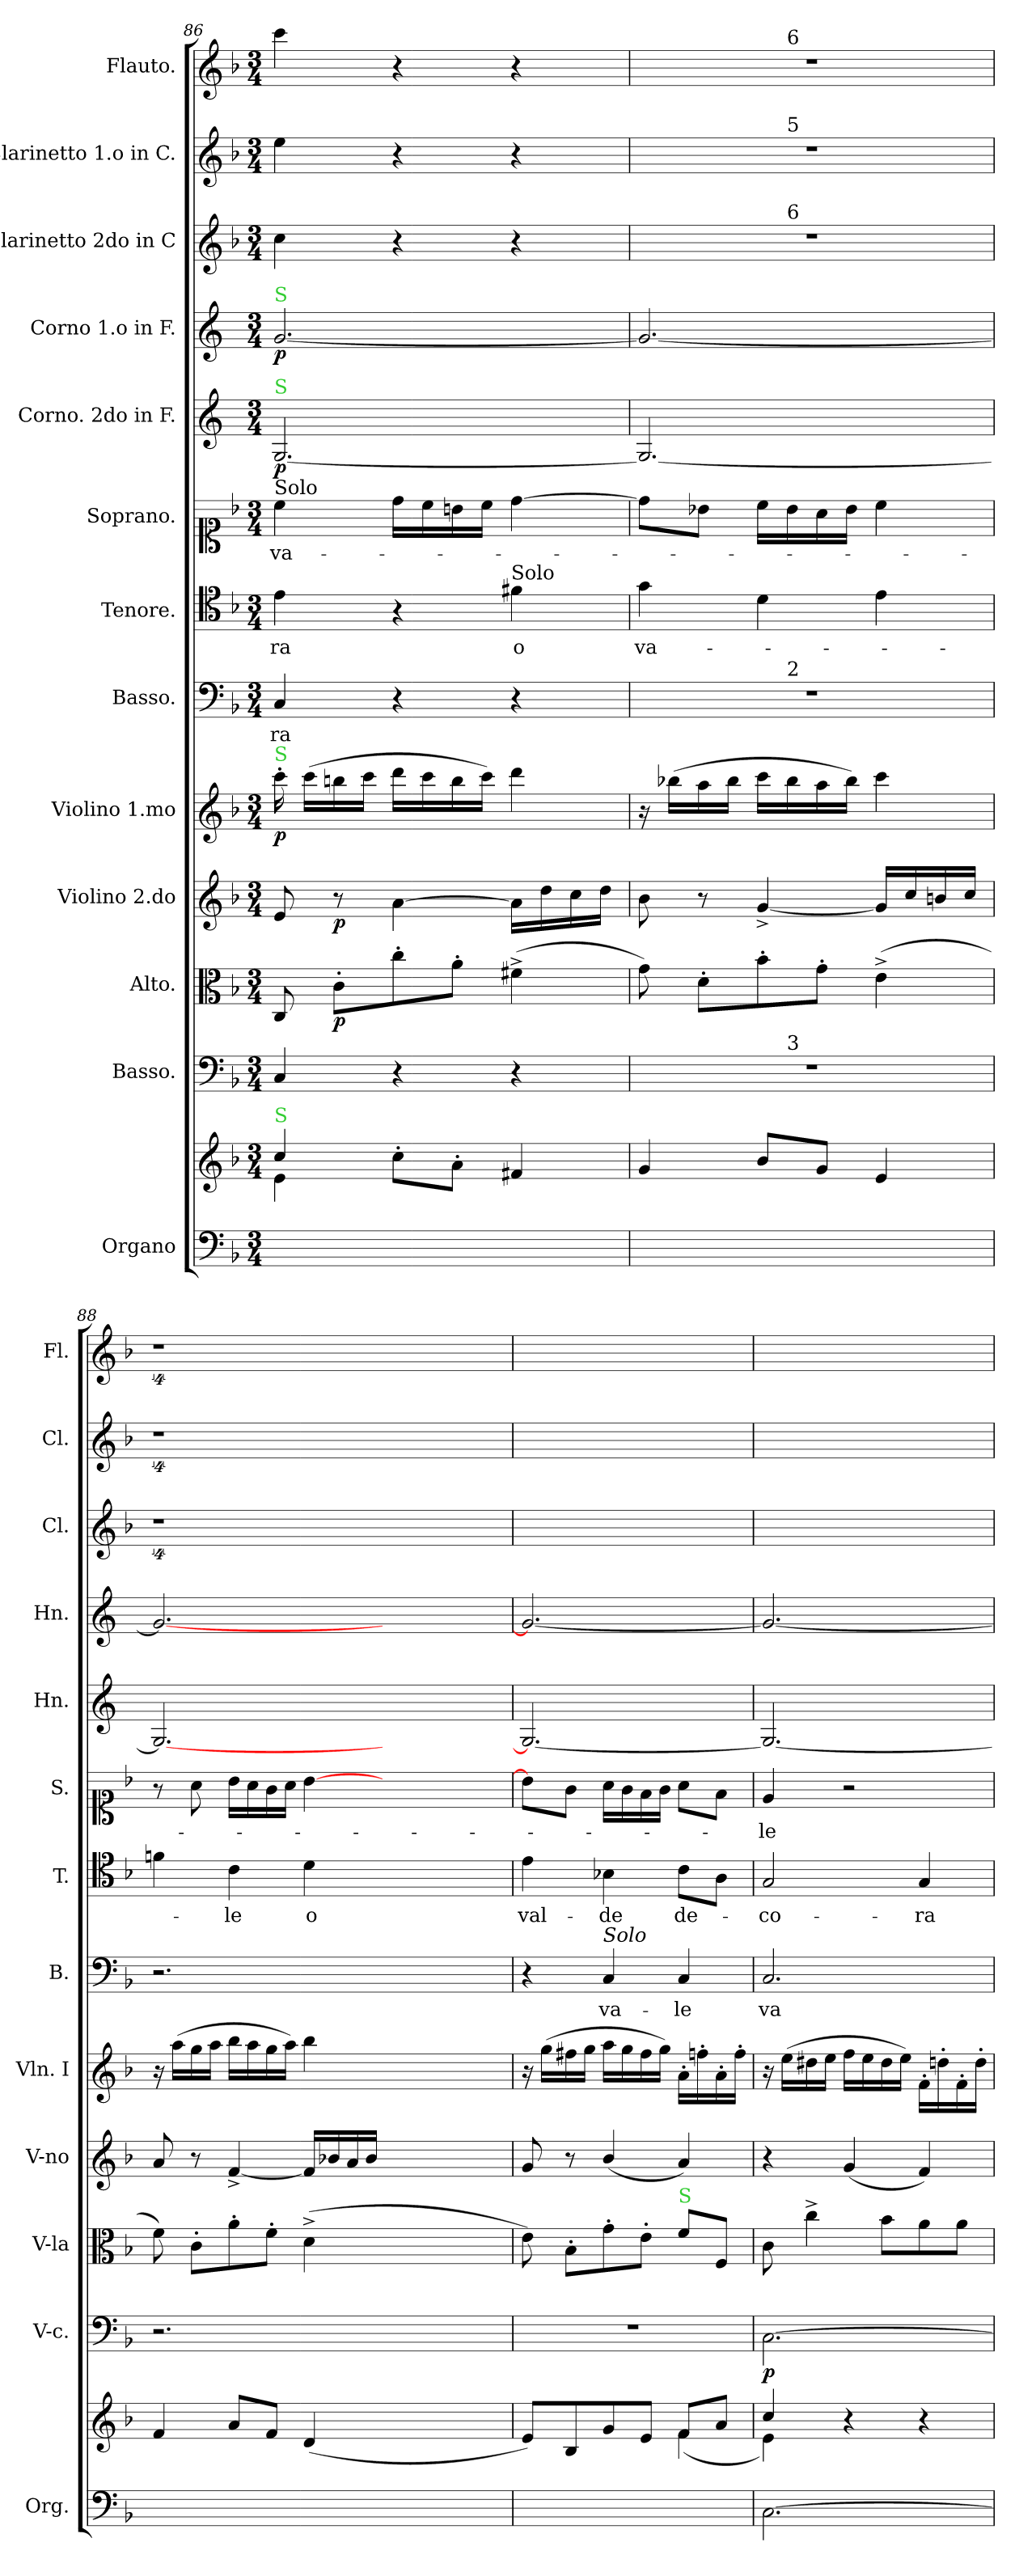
**kern	**kern	**kern	**dynam	**kern	**dynam	**kern	**dynam	**kern	**dynam	**kern	**text	**kern	**text	**kern	**text	**kern	**dynam	**kern	**dynam	**kern	**kern	**kern
*part13	*part13	*part12	*part12	*part11	*part11	*part10	*part10	*part9	*part9	*part8	*part8	*part7	*part7	*part6	*part6	*part5	*part5	*part4	*part4	*part3	*part2	*part1
*staff14	*staff13	*staff12	*staff12	*staff11	*staff11	*staff10	*staff10	*staff9	*staff9	*staff8	*staff8	*staff7	*staff7	*staff6	*staff6	*staff5	*staff5	*staff4	*staff4	*staff3	*staff2	*staff1
*I"Organo	*	*I"Basso.	*	*I"Alto.	*	*I"Violino 2.do	*	*I"Violino 1.mo	*	*I"Basso.	*	*I"Tenore.	*	*I"Soprano.	*	*I"Corno. 2do in F.	*	*I"Corno 1.o in F.	*	*I"Clarinetto 2do in C	*I"Clarinetto 1.o in C.	*I"Flauto.
*I'Org.	*	*I'V-c.	*	*I'V-la	*	*I'V-no	*	*I'Vln. I	*	*I'B.	*	*I'T.	*	*I'S.	*	*I'Hn.	*	*I'Hn.	*	*I'Cl.	*I'Cl.	*I'Fl.
*clefF4	*clefG2	*clefF4	*	*clefC3	*	*clefG2	*	*clefG2	*	*clefF4	*	*clefC4	*	*clefC1	*	*clefG2	*	*clefG2	*	*clefG2	*clefG2	*clefG2
*	*	*	*	*	*	*	*	*	*	*	*	*	*	*	*	*ITrd4c7	*	*ITrd4c7	*	*	*	*
*k[b-]	*k[b-]	*k[b-]	*	*k[b-]	*	*k[b-]	*	*k[b-]	*	*k[b-]	*	*k[b-]	*	*k[b-]	*	*k[b-]	*	*k[b-]	*	*k[b-]	*k[b-]	*k[b-]
*F:	*F:	*F:	*	*F:	*	*F:	*	*F:	*	*F:	*	*	*	*F:	*	*	*	*	*	*F:	*F:	*F:
*M3/4	*M3/4	*M3/4	*	*M3/4	*	*M3/4	*	*M3/4	*	*M3/4	*	*M3/4	*	*M3/4	*	*M3/4	*	*M3/4	*	*M3/4	*M3/4	*M3/4
=86	=86	=86	=86	=86	=86	=86	=86	=86	=86	=86	=86	=86	=86	=86	=86	=86	=86	=86	=86	=86	=86	=86
*	*^	*	*	*	*	*	*	*	*	*	*	*	*	*	*	*	*	*	*	*	*	*
!	!	!	!	!	!	!	!	!	!	!	!	!	!	!	!	!	!	!	!LO:TX:a:color=limegreen:t=S	!	!	!	!
!	!	!	!	!	!	!	!	!	!	!	!	!	!	!	!	!	!LO:TX:a:color=limegreen:t=S	!	!	!	!	!	!
!	!	!	!	!	!	!	!	!	!	!	!	!	!	!	!LO:TX:a:t=Solo	!	!	!	!	!	!	!	!
!	!	!	!	!	!	!	!	!	!LO:TX:a:color=limegreen:t=S	!	!	!	!	!	!	!	!	!	!	!	!	!	!
!	!LO:TX:a:color=limegreen:t=S	!	!	!	!	!	!	!	!	!	!	!	!	!	!	!	!	!	!	!	!	!	!
!	!	!	!	!	!	!	!	!	!	!LO:DY:b	!	!	!	!	!	!	!	!	!	!	!	!	!
2.ryy	4cc/	4e\	4C/	.	8C/	.	8e/	.	16ccc'\	p	4C/	-ra	4e\	-ra	4cc\	va-	[2.C/	p	[2.c/	p	4cc\	4ee\	4ccc\
.	.	.	.	.	.	.	.	.	(16ccc\LL	.	.	.	.	.	.	.	.	.	.	.	.	.	.
.	.	.	.	.	8c'\L	p	8r	p	16bbn\	.	.	.	.	.	.	.	.	.	.	.	.	.	.
.	.	.	.	.	.	.	.	.	16ccc\JJ	.	.	.	.	.	.	.	.	.	.	.	.	.	.
.	8cc'\L	2ryy	4r	.	8cc'\	.	[4a\	.	16ddd\LL	.	4r	.	4r	.	16dd\LL	.	.	.	.	.	4r	4r	4r
.	.	.	.	.	.	.	.	.	16ccc\	.	.	.	.	.	16cc\	.	.	.	.	.	.	.	.
.	8a'\J	.	.	.	8a'\J	.	.	.	16bb\	.	.	.	.	.	16bn\	.	.	.	.	.	.	.	.
.	.	.	.	.	.	.	.	.	16ccc\JJ)	.	.	.	.	.	16cc\JJ	.	.	.	.	.	.	.	.
!	!	!	!	!	!	!	!	!	!	!	!	!	!LO:TX:a:t=Solo	!	!	!	!	!	!	!	!	!	!
.	4f#X/	.	4r	.	(4f#X^<\	.	16a\LL]	.	4ddd\	.	4r	.	4f#X\	o	[4dd\	.	.	.	.	.	4r	4r	4r
.	.	.	.	.	.	.	16dd\	.	.	.	.	.	.	.	.	.	.	.	.	.	.	.	.
.	.	.	.	.	.	.	16cc\	.	.	.	.	.	.	.	.	.	.	.	.	.	.	.	.
.	.	.	.	.	.	.	16dd\JJ	.	.	.	.	.	.	.	.	.	.	.	.	.	.	.	.
*	*v	*v	*	*	*	*	*	*	*	*	*	*	*	*	*	*	*	*	*	*	*	*	*
=87	=87	=87	=87	=87	=87	=87	=87	=87	=87	=87	=87	=87	=87	=87	=87	=87	=87	=87	=87	=87	=87	=87
!	!	!	!	!	!	!	!	!	!	!	!	!	!	!	!	!	!	!	!	!	!	!LO:TX:a:color=limegreen:t=S
!	!	!	!	!	!	!	!	!	!	!	!	!	!	!	!	!	!	!	!	!	!LO:TX:a:color=limegreen:t=S	!
!	!	!	!	!	!	!	!	!	!	!	!	!	!	!	!	!	!	!	!	!LO:TX:a:color=limegreen:t=S	!	!
!	!	!	!	!	!	!	!	!	!	!LO:TX:a:color=limegreen:t=S	!	!	!	!	!	!	!	!	!	!	!	!
!	!	!LO:TX:a:color=limegreen:t=S	!	!	!	!	!	!	!	!	!	!	!	!	!	!	!	!	!	!	!	!
*	*	*^	*	*	*	*	*	*	*	*^	*	*	*	*	*	*	*	*	*	*^	*^	*^
2.ryy	4g/	2.r	4ryy	.	8g\)	.	8b-\	.	16r	.	2.r	4ryy	.	4g\	va-	8dd\L]	.	2.C/_	.	2.c/_	.	2.r	4ryy	2.r	4ryy	2.r	4ryy
.	.	.	.	.	.	.	.	.	(16bb-X\LL	.	.	.	.	.	.	.	.	.	.	.	.	.	.	.	.	.	.
.	.	.	.	.	8d'\L	.	8r	.	16aa\	.	.	.	.	.	.	8b-X\J	.	.	.	.	.	.	.	.	.	.	.
.	.	.	.	.	.	.	.	.	16bb-\JJ	.	.	.	.	.	.	.	.	.	.	.	.	.	.	.	.	.	.
.	8b-/L	.	16ryy	.	8b-'\	.	[4g^/	.	16ccc\LL	.	.	16ryy	.	4d\	.	16cc\LL	.	.	.	.	.	.	16ryy	.	16ryy	.	16ryy
!	!	!	!	!	!	!	!	!	!	!	!	!	!	!	!	!	!	!	!	!	!	!	!	!	!	!	!LO:TX:a:t=6
!	!	!	!	!	!	!	!	!	!	!	!	!	!	!	!	!	!	!	!	!	!	!	!	!	!LO:TX:a:t=5	!	!
!	!	!	!	!	!	!	!	!	!	!	!	!	!	!	!	!	!	!	!	!	!	!	!LO:TX:a:t=6	!	!	!	!
!	!	!	!	!	!	!	!	!	!	!	!	!LO:TX:a:t=2	!	!	!	!	!	!	!	!	!	!	!	!	!	!	!
!	!	!	!LO:TX:a:t=3	!	!	!	!	!	!	!	!	!	!	!	!	!	!	!	!	!	!	!	!	!	!	!	!
.	.	.	4..ryy	.	.	.	.	.	16bb-\	.	.	4..ryy	.	.	.	16b-\	.	.	.	.	.	.	4..ryy	.	4..ryy	.	4..ryy
.	8g/J	.	.	.	8g'\J	.	.	.	16aa\	.	.	.	.	.	.	16a\	.	.	.	.	.	.	.	.	.	.	.
.	.	.	.	.	.	.	.	.	16bb-\JJ)	.	.	.	.	.	.	16b-\JJ	.	.	.	.	.	.	.	.	.	.	.
.	4e/	.	.	.	(4e^<\	.	16g/LL]	.	4ccc\	.	.	.	.	4e\	.	4cc\	.	.	.	.	.	.	.	.	.	.	.
.	.	.	.	.	.	.	16cc/	.	.	.	.	.	.	.	.	.	.	.	.	.	.	.	.	.	.	.	.
.	.	.	.	.	.	.	16bn/	.	.	.	.	.	.	.	.	.	.	.	.	.	.	.	.	.	.	.	.
.	.	.	.	.	.	.	16cc/JJ	.	.	.	.	.	.	.	.	.	.	.	.	.	.	.	.	.	.	.	.
*	*	*	*	*	*	*	*	*	*	*	*	*	*	*	*	*	*	*	*	*	*	*v	*v	*	*	*v	*v
*	*	*v	*v	*	*	*	*	*	*	*	*v	*v	*	*	*	*	*	*	*	*	*	*	*v	*v	*
=88	=88	=88	=88	=88	=88	=88	=88	=88	=88	=88	=88	=88	=88	=88	=88	=88	=88	=88	=88	=88	=88	=88
2.ryy	4f/	2.r	.	8f\)	.	8a/	.	16r	.	2.r	.	4fn\	.	8r	.	2.C/_	.	2.c/_	.	4%9r	4%9r	4%9r
.	.	.	.	.	.	.	.	(16aa\LL	.	.	.	.	.	.	.	.	.	.	.	.	.	.
.	.	.	.	8c'\L	.	8r	.	16gg\	.	.	.	.	.	8a\	.	.	.	.	.	.	.	.
.	.	.	.	.	.	.	.	16aa\JJ	.	.	.	.	.	.	.	.	.	.	.	.	.	.
.	8a/L	.	.	8a'\	.	[4f^/	.	16bb-\LL	.	.	.	4c\	-le	16b-\LL	.	.	.	.	.	.	.	.
.	.	.	.	.	.	.	.	16aa\	.	.	.	.	.	16a\	.	.	.	.	.	.	.	.
.	8f/J	.	.	8f'\J	.	.	.	16gg\	.	.	.	.	.	16g\	.	.	.	.	.	.	.	.
.	.	.	.	.	.	.	.	16aa\JJ)	.	.	.	.	.	16a\JJ	.	.	.	.	.	.	.	.
.	(4d/	.	.	(4d^<\	.	16f/LL]	.	4bb-\	.	.	.	4d\	o	[4b-\	.	.	.	.	.	.	.	.
.	.	.	.	.	.	16b-X/	.	.	.	.	.	.	.	.	.	.	.	.	.	.	.	.
.	.	.	.	.	.	16a/	.	.	.	.	.	.	.	.	.	.	.	.	.	.	.	.
.	.	.	.	.	.	16b-/JJ	.	.	.	.	.	.	.	.	.	.	.	.	.	.	.	.
1.ryy	1.ryy	1.ryy	.	1.ryy	.	1.ryy	.	1.ryy	.	1.ryy	.	1.ryy	.	1.ryy	.	1.ryy	.	1.ryy	.	.	.	.
=89	=89	=89	=89	=89	=89	=89	=89	=89	=89	=89	=89	=89	=89	=89	=89	=89	=89	=89	=89	=89	=89	=89
*	*^	*	*	*	*	*	*	*	*	*	*	*	*	*	*	*	*	*	*	*	*	*
2.ryy	8e/L)	2ryy	2.r	.	8e\)	.	8g/	.	16r	.	4r	.	4e\	val-	8b-\L]	.	2.C/_	.	2.c/_	.	2.ryy	2.ryy	2.ryy
.	.	.	.	.	.	.	.	.	(16gg\LL	.	.	.	.	.	.	.	.	.	.	.	.	.	.
.	8B-/	.	.	.	8B-'\L	.	8r	.	16ff#X\	.	.	.	.	.	8g\J	.	.	.	.	.	.	.	.
.	.	.	.	.	.	.	.	.	16gg\JJ	.	.	.	.	.	.	.	.	.	.	.	.	.	.
!	!	!	!	!	!	!	!	!	!	!	!LO:TX:a:i:t=Solo	!	!	!	!	!	!	!	!	!	!	!	!
.	8g/	.	.	.	8g'\	.	(4b-/	.	16aa\LL	.	4C/	va-	4B-X\	-de	16a\LL	.	.	.	.	.	.	.	.
.	.	.	.	.	.	.	.	.	16gg\	.	.	.	.	.	16g\	.	.	.	.	.	.	.	.
.	8e/J	.	.	.	8e'\J	.	.	.	16ff#\	.	.	.	.	.	16f\	.	.	.	.	.	.	.	.
.	.	.	.	.	.	.	.	.	16gg\JJ)	.	.	.	.	.	16g\JJ	.	.	.	.	.	.	.	.
!	!	!	!	!	!LO:TX:a:color=limegreen:t=S	!	!	!	!	!	!	!	!	!	!	!	!	!	!	!	!	!	!
.	8f/L	(4f\	.	.	8f\L	.	4a/)	.	16a'\LL	.	4C/	-le	8c\L	de-	8a\L	.	.	.	.	.	.	.	.
.	.	.	.	.	.	.	.	.	16ffn'\	.	.	.	.	.	.	.	.	.	.	.	.	.	.
.	8a/J	.	.	.	8F/J	.	.	.	16a'\	.	.	.	8A\J	.	8f\J	.	.	.	.	.	.	.	.
.	.	.	.	.	.	.	.	.	16ff'\JJ	.	.	.	.	.	.	.	.	.	.	.	.	.	.
=90	=90	=90	=90	=90	=90	=90	=90	=90	=90	=90	=90	=90	=90	=90	=90	=90	=90	=90	=90	=90	=90	=90	=90
[2.C\	4cc/	4e\)	[2.C\	p	8c\	.	4r	.	16r	.	2.C/	va-	2G/	-co-	4e/	-le	2.C/_	.	2.c/_	.	2.ryy	2.ryy	2.ryy
.	.	.	.	.	.	.	.	.	(16ee\LL	.	.	.	.	.	.	.	.	.	.	.	.	.	.
.	.	.	.	.	4cc^<\	.	.	.	16dd#X\	.	.	.	.	.	.	.	.	.	.	.	.	.	.
.	.	.	.	.	.	.	.	.	16ee\JJ	.	.	.	.	.	.	.	.	.	.	.	.	.	.
.	4r	2ryy	.	.	.	.	(4g/	.	16ff\LL	.	.	.	.	.	2r	.	.	.	.	.	.	.	.
.	.	.	.	.	.	.	.	.	16ee\	.	.	.	.	.	.	.	.	.	.	.	.	.	.
.	.	.	.	.	8b-\L	.	.	.	16dd#\	.	.	.	.	.	.	.	.	.	.	.	.	.	.
.	.	.	.	.	.	.	.	.	16ee\JJ)	.	.	.	.	.	.	.	.	.	.	.	.	.	.
.	4r	.	.	.	8a\	.	4f/)	.	16f'\LL	.	.	.	4G/	-ra	.	.	.	.	.	.	.	.	.
.	.	.	.	.	.	.	.	.	16ddn'\	.	.	.	.	.	.	.	.	.	.	.	.	.	.
.	.	.	.	.	8a\J	.	.	.	16f'\	.	.	.	.	.	.	.	.	.	.	.	.	.	.
.	.	.	.	.	.	.	.	.	16dd'\JJ	.	.	.	.	.	.	.	.	.	.	.	.	.	.
*	*v	*v	*	*	*	*	*	*	*	*	*	*	*	*	*	*	*	*	*	*	*	*	*
=	=	=	=	=	=	=	=	=	=	=	=	=	=	=	=	=	=	=	=	=	=	=
*-	*-	*-	*-	*-	*-	*-	*-	*-	*-	*-	*-	*-	*-	*-	*-	*-	*-	*-	*-	*-	*-	*-
